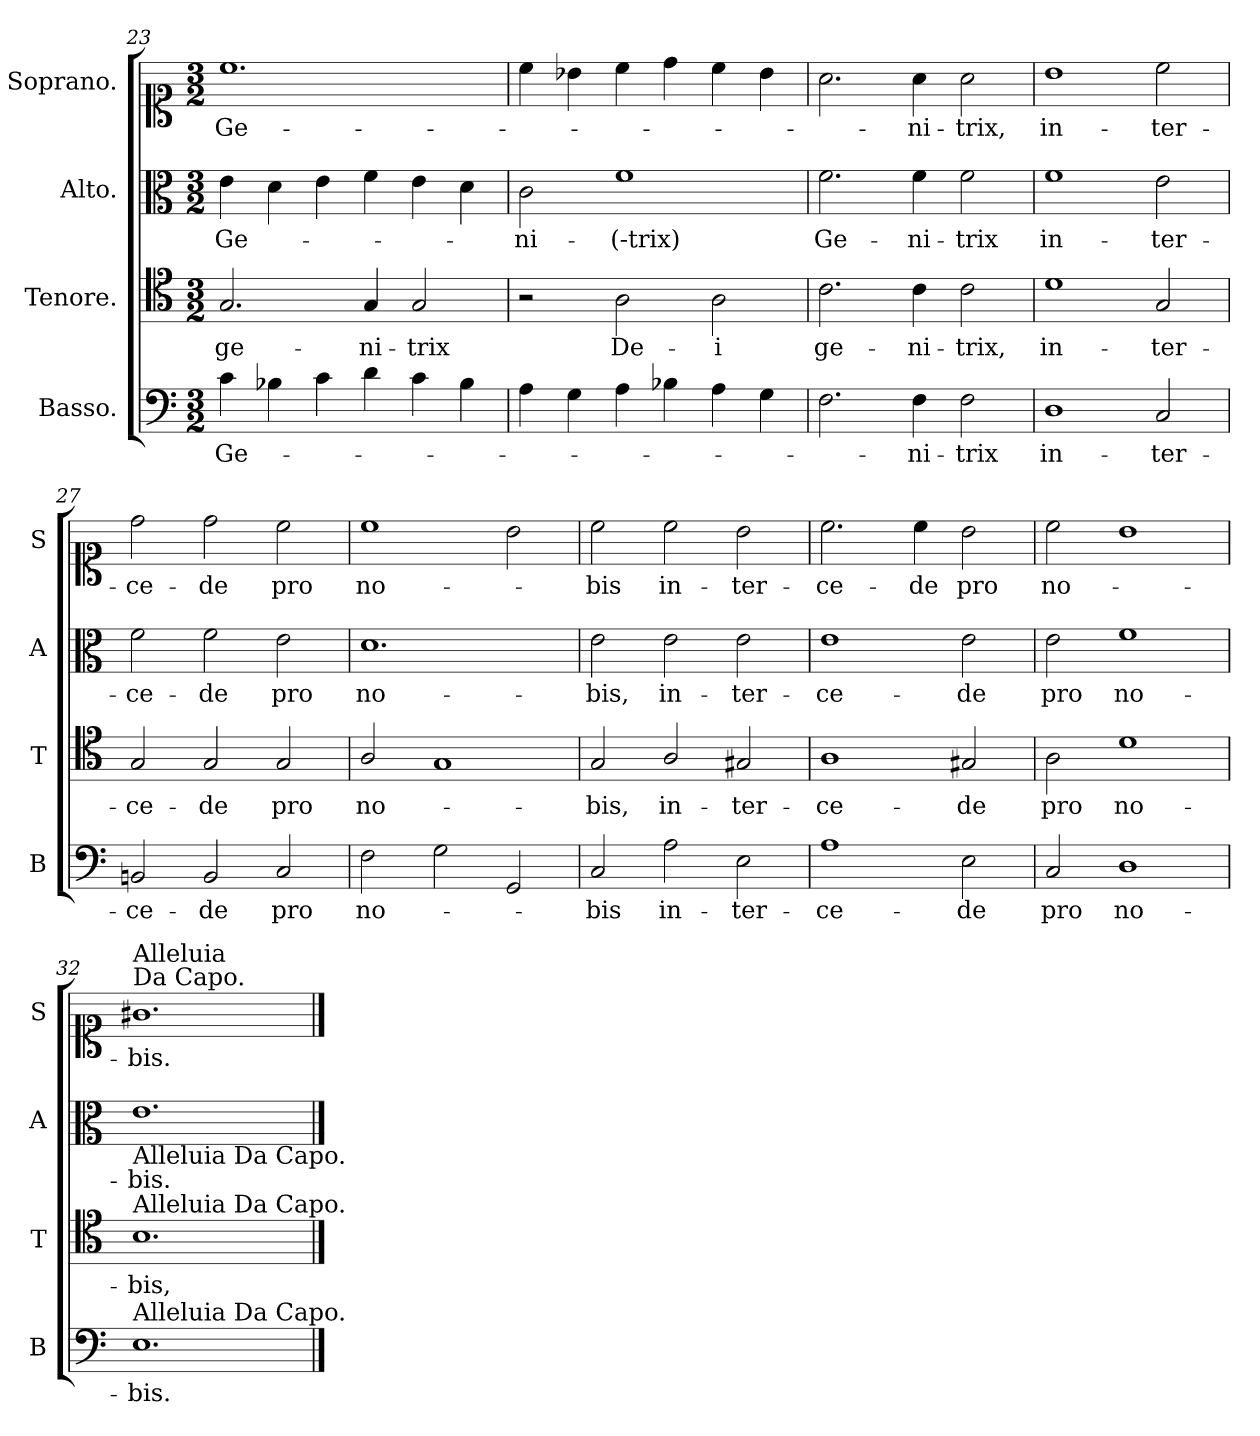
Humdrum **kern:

**kern	**text	**kern	**text	**kern	**text	**kern	**text
*part4	*part4	*part3	*part3	*part2	*part2	*part1	*part1
*staff4	*staff4	*staff3	*staff3	*staff2	*staff2	*staff1	*staff1
*I"Basso.	*	*I"Tenore.	*	*I"Alto.	*	*I"Soprano.	*
*I'B	*	*I'T	*	*I'A	*	*I'S	*
*clefF4	*	*clefC4	*	*clefC3	*	*clefC1	*
*k[]	*	*k[]	*	*k[]	*	*k[]	*
*M3/2	*	*M3/2	*	*M3/2	*	*M3/2	*
=23	=23	=23	=23	=23	=23	=23	=23
4c\	Ge-	2.G/	ge-	4e\	Ge-	1.cc	Ge-
4B-X\	.	.	.	4d\	.	.	.
4c\	.	.	.	4e\	.	.	.
4d\	.	4G/	-ni-	4f\	.	.	.
4c\	.	2G/	-trix	4e\	.	.	.
4B-\	.	.	.	4d\	.	.	.
=24	=24	=24	=24	=24	=24	=24	=24
4A\	.	2r	.	2c\	ni-	4cc\	.
4G\	.	.	.	.	.	4b-X\	.
4A\	.	2A\	De-	1f	(-trix)	4cc\	.
4B-X\	.	.	.	.	.	4dd\	.
4A\	.	2A\	-i	.	.	4cc\	.
4G\	.	.	.	.	.	4b-\	.
=25	=25	=25	=25	=25	=25	=25	=25
2.F\	.	2.c\	ge-	2.f\	Ge-	2.a\	.
4F\	-ni-	4c\	-ni-	4f\	-ni-	4a\	-ni-
2F\	-trix	2c\	-trix,	2f\	-trix	2a\	-trix,
=26	=26	=26	=26	=26	=26	=26	=26
1D	in-	1d	in-	1f	in-	1b	in-
2C/	-ter-	2G/	-ter-	2e\	-ter-	2cc\	-ter-
=27	=27	=27	=27	=27	=27	=27	=27
2BBn/	-ce-	2G/	-ce-	2f\	-ce-	2dd\	-ce-
2BB/	-de	2G/	-de	2f\	-de	2dd\	-de
2C/	pro	2G/	pro	2e\	pro	2cc\	pro
=28	=28	=28	=28	=28	=28	=28	=28
2F\	no-	2A/	no-	1.d	no-	1cc	no-
2G\	.	1G	.	.	.	.	.
2GG/	.	.	.	.	.	2b\	.
=29	=29	=29	=29	=29	=29	=29	=29
2C/	-bis	2G/	-bis,	2e\	-bis,	2cc\	-bis
2A\	in-	2A/	in-	2e\	in-	2cc\	in-
2E\	-ter-	2G#X/	-ter-	2e\	-ter-	2b\	-ter-
=30	=30	=30	=30	=30	=30	=30	=30
1A	-ce-	1A	-ce-	1e	-ce-	2.cc\	-ce-
.	.	.	.	.	.	4cc\	-de
2E\	-de	2G#X/	-de	2e\	-de	2b\	pro
=31	=31	=31	=31	=31	=31	=31	=31
2C/	pro	2A\	pro	2e\	pro	2cc\	no-
1D	no-	1d	no-	1f	no-	1b	.
=32	=32	=32	=32	=32	=32	=32	=32
!	!	!	!	!	!	!LO:TX:a:t=Alleluia\nDa Capo.	!
!	!	!	!	!LO:TX:b:t=Alleluia Da Capo.	!	!	!
!	!	!LO:TX:a:t=Alleluia Da Capo.	!	!	!	!	!
!LO:TX:a:t=Alleluia Da Capo.	!	!	!	!	!	!	!
1.E	-bis.	1.B	-bis,	1.e	-bis.	1.g#X	-bis.
==	==	==	==	==	==	==	==
*-	*-	*-	*-	*-	*-	*-	*-
